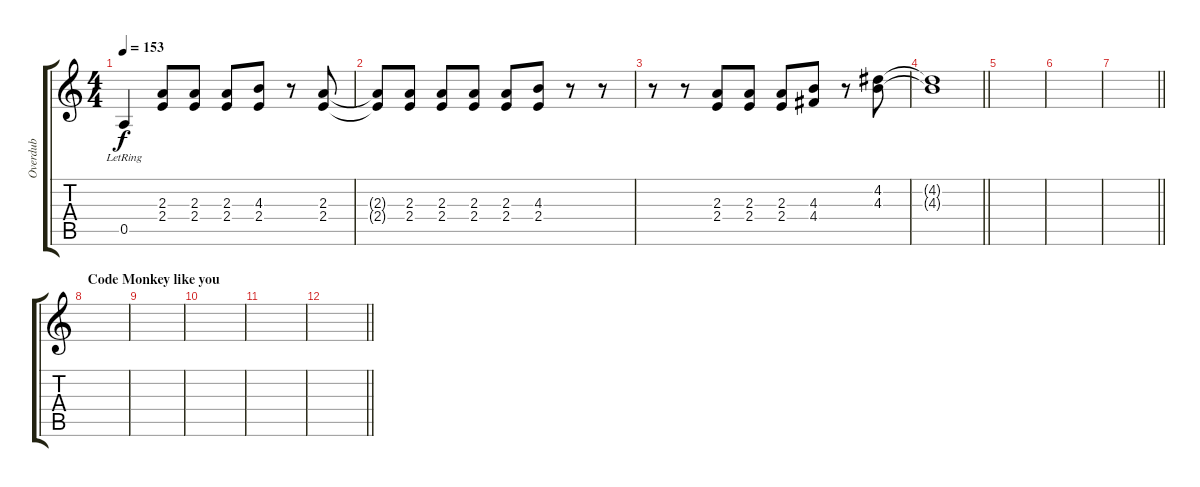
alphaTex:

\track ("Overdub" "Overdub") {instrument distortionguitar}
\staff {score tabs}
\tuning (E4 B3 G3 D3 A2 E2) {hide}
\ts (4 4)
\tempo 153
\clef g2
\ks c
0.5{lr}.4{dy f} (2.3 2.4).8 (2.3 2.4).8 (2.3 2.4).8 (4.3 2.4).8 r.8 (2.3 2.4).8 |
(2.3{t} 2.4{t}).8 (2.3 2.4).8 (2.3 2.4).8 (2.3 2.4).8 (2.3 2.4).8 (4.3 2.4).8 r.8 r.8 |
r.8 r.8 (2.3 2.4).8 (2.3 2.4).8 (2.3 2.4).8 (4.3 4.4).8 r.8 (4.2 4.3).8 |
\barLineRight lightlight
(4.2{t} 4.3{t}).1 |
|
|
\barLineRight lightlight
|
\section ("" "Code Monkey like you")
|
|
|
|
\barLineRight lightlight
